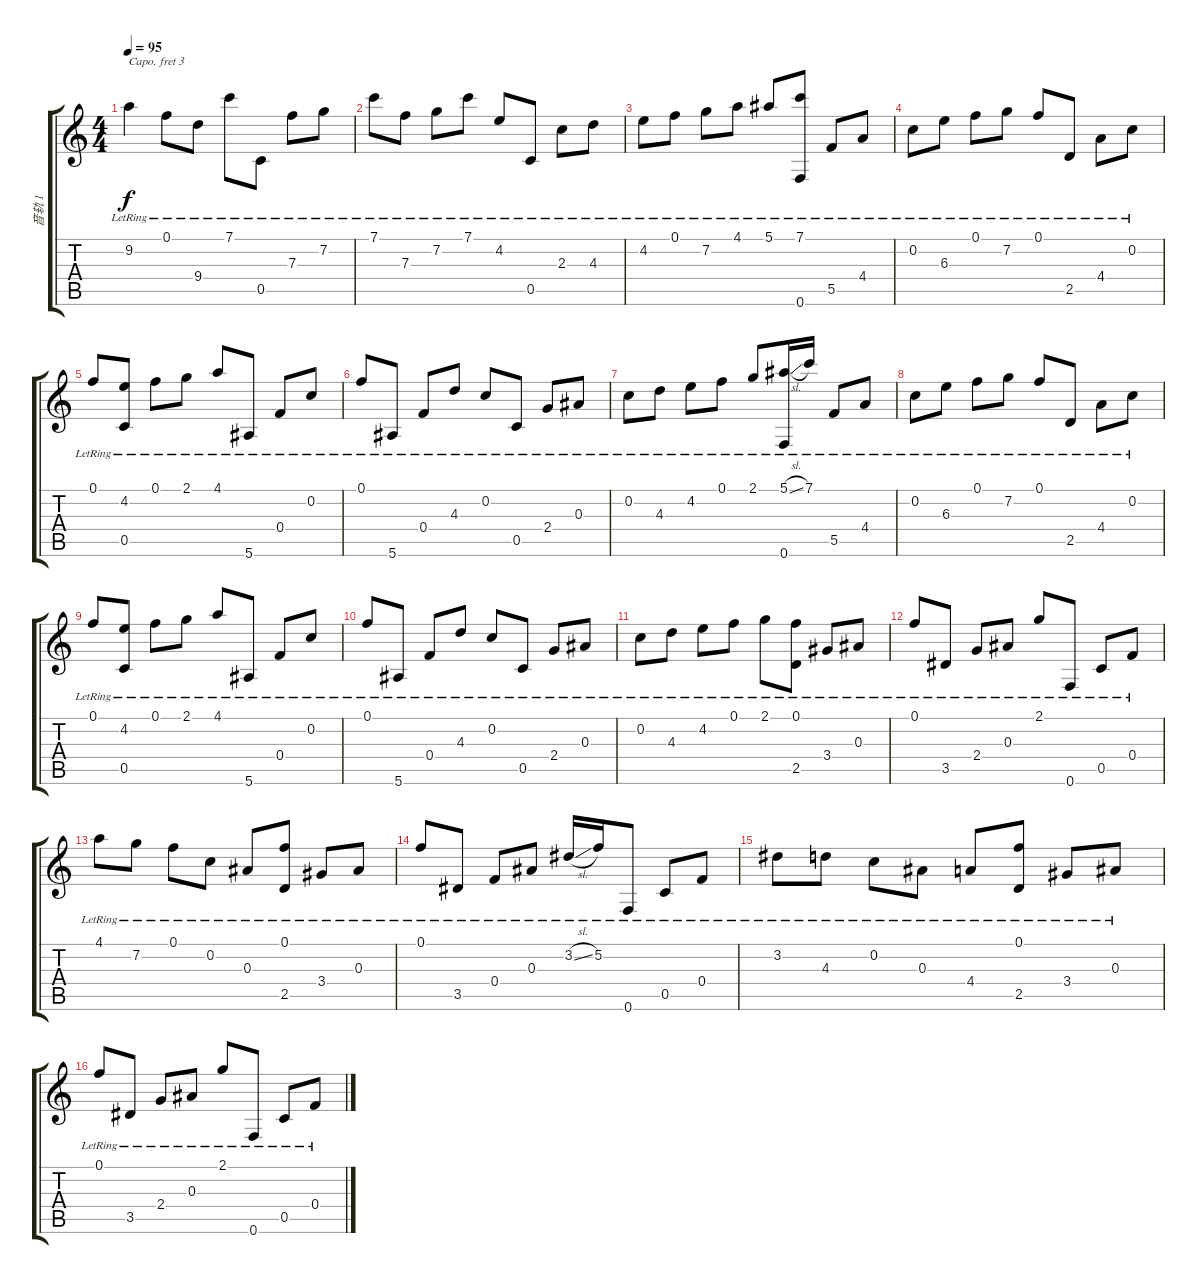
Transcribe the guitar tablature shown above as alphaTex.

\track ("音轨 1" "音轨 1") {instrument acousticguitarsteel}
\staff {score tabs}
\capo 3
\tuning (D4 A3 G3 D3 A2 D2) {hide}
\ts (4 4)
\tempo 95
\clef g2
\ks c
9.2{lr}.4{dy f} 0.1{lr}.8 9.4{lr}.8 7.1{lr}.8 0.5{lr}.8 7.3{lr}.8 7.2{lr}.8 |
7.1{lr}.8 7.3{lr}.8 7.2{lr}.8 7.1{lr}.8 4.2{lr}.8 0.5{lr}.8 2.3{lr}.8 4.3{lr}.8 |
4.2{lr}.8 0.1{lr}.8 7.2{lr}.8 4.1{lr}.8 5.1{lr}.8 (7.1{lr} 0.6{lr}).8 5.5{lr}.8 4.4{lr}.8 |
0.2{lr}.8 6.3{lr}.8 0.1{lr}.8 7.2{lr}.8 0.1{lr}.8 2.5{lr}.8 4.4{lr}.8 0.2{lr}.8 |
0.1{lr}.8 (4.2{lr} 0.5{lr}).8 0.1{lr}.8 2.1{lr}.8 4.1{lr}.8 5.6{lr}.8 0.4{lr}.8 0.2{lr}.8 |
0.1{lr}.8 5.6{lr}.8 0.4{lr}.8 4.3{lr}.8 0.2{lr}.8 0.5{lr}.8 2.4{lr}.8 0.3{lr}.8 |
0.2{lr}.8 4.3{lr}.8 4.2{lr}.8 0.1{lr}.8 2.1{lr}.8 (5.1{sl lr} 0.6{lr}).16 7.1{lr}.16 5.5{lr}.8 4.4{lr}.8 |
0.2{lr}.8 6.3{lr}.8 0.1{lr}.8 7.2{lr}.8 0.1{lr}.8 2.5{lr}.8 4.4{lr}.8 0.2{lr}.8 |
0.1{lr}.8 (4.2{lr} 0.5{lr}).8 0.1{lr}.8 2.1{lr}.8 4.1{lr}.8 5.6{lr}.8 0.4{lr}.8 0.2{lr}.8 |
0.1{lr}.8 5.6{lr}.8 0.4{lr}.8 4.3{lr}.8 0.2{lr}.8 0.5{lr}.8 2.4{lr}.8 0.3{lr}.8 |
0.2{lr}.8 4.3{lr}.8 4.2{lr}.8 0.1{lr}.8 2.1{lr}.8 (0.1{lr} 2.5{lr}).8 3.4{lr}.8 0.3{lr}.8 |
0.1{lr}.8 3.5{lr}.8 2.4{lr}.8 0.3{lr}.8 2.1{lr}.8 0.6{lr}.8 0.5{lr}.8 0.4{lr}.8 |
4.1{lr}.8 7.2{lr}.8 0.1{lr}.8 0.2{lr}.8 0.3{lr}.8 (0.1{lr} 2.5{lr}).8 3.4{lr}.8 0.3{lr}.8 |
0.1{lr}.8 3.5{lr}.8 0.4{lr}.8 0.3{lr}.8 3.2{sl lr}.16 5.2{lr}.16 0.6{lr}.8 0.5{lr}.8 0.4{lr}.8 |
3.2{lr}.8 4.3{lr}.8 0.2{lr}.8 0.3{lr}.8 4.4{lr}.8 (0.1{lr} 2.5{lr}).8 3.4{lr}.8 0.3{lr}.8 |
0.1{lr}.8 3.5{lr}.8 2.4{lr}.8 0.3{lr}.8 2.1{lr}.8 0.6{lr}.8 0.5{lr}.8 0.4{lr}.8
